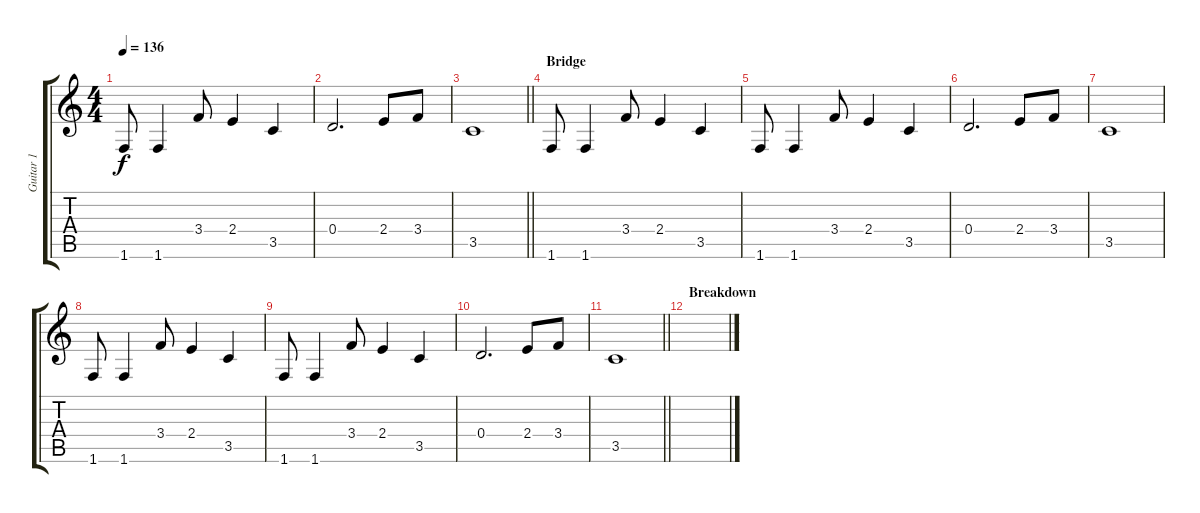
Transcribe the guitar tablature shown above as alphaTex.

\track ("Guitar 1" "Guitar 1") {instrument distortionguitar}
\staff {score tabs}
\tuning (E4 B3 G3 D3 A2 E2) {hide}
\ts (4 4)
\tempo 136
\clef g2
\ks c
1.6.8{dy f} 1.6.4 3.4.8 2.4.4 3.5.4 |
0.4.2{d} 2.4.8 3.4.8 |
\barLineRight lightlight
3.5.1 |
\section ("" "Bridge")
1.6.8 1.6.4 3.4.8 2.4.4 3.5.4 |
1.6.8 1.6.4 3.4.8 2.4.4 3.5.4 |
0.4.2{d} 2.4.8 3.4.8 |
3.5.1 |
1.6.8 1.6.4 3.4.8 2.4.4 3.5.4 |
1.6.8 1.6.4 3.4.8 2.4.4 3.5.4 |
0.4.2{d} 2.4.8 3.4.8 |
\barLineRight lightlight
3.5.1 |
\section ("" "Breakdown")
